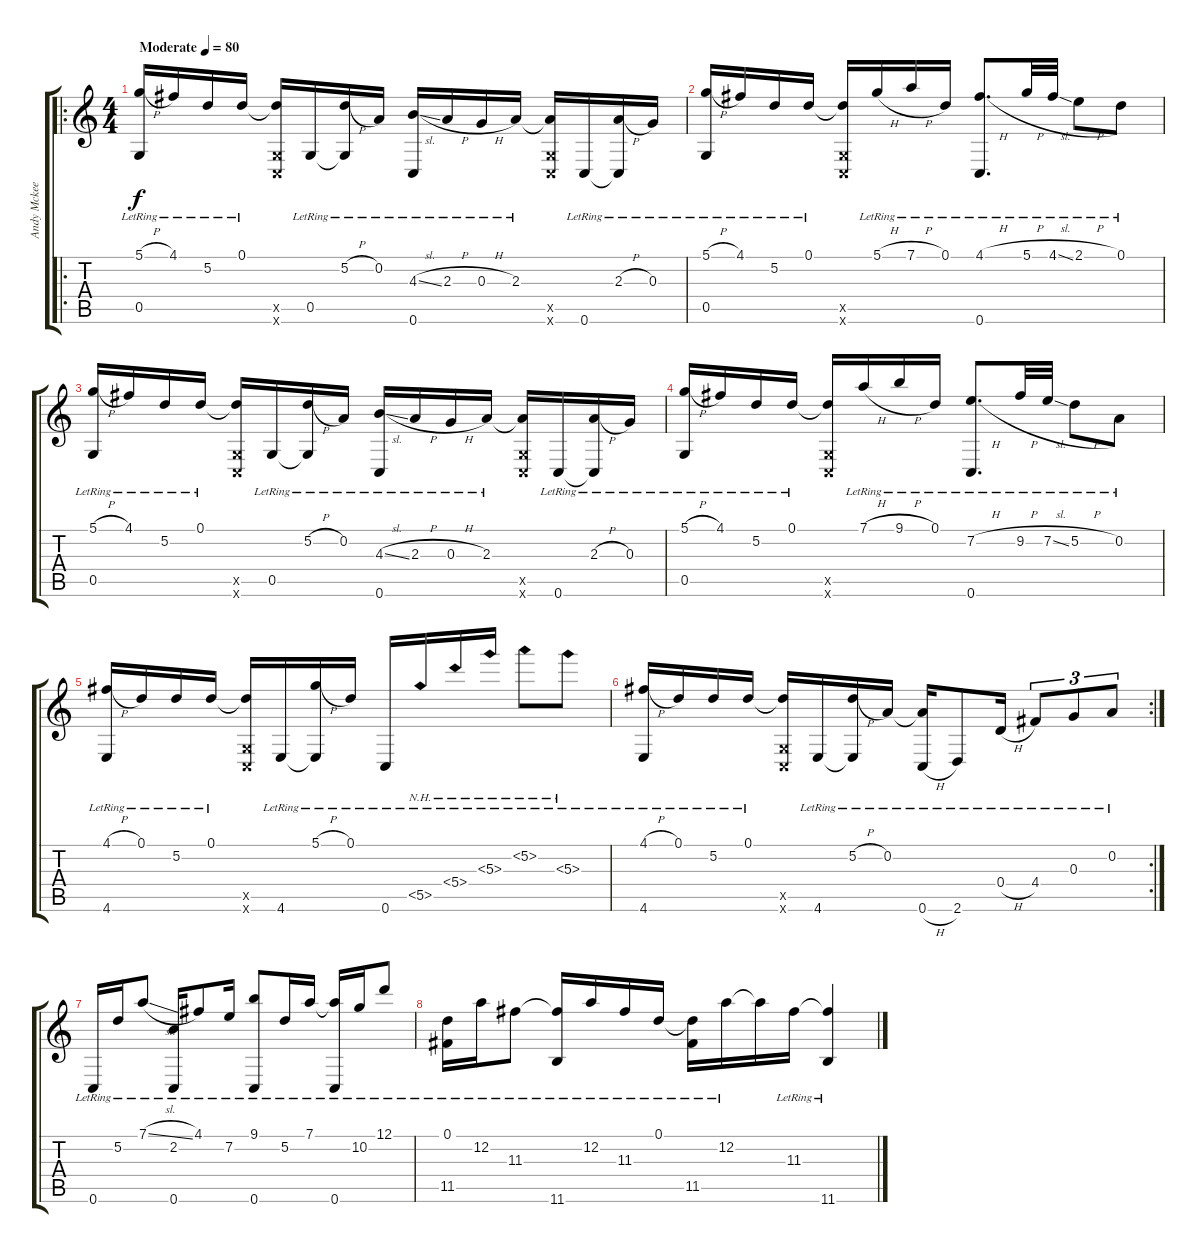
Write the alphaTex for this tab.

\track ("Andy Mckee" "Andy Mckee") {instrument acousticguitarsteel}
\staff {score tabs}
\tuning (D4 A3 G3 D3 G2 C2) {hide}
\ro
\ts (4 4)
\tempo (80 "Moderate")
\clef g2
\ks c
(5.1{h lr} 0.5{lr}).16{dy f instrument acousticguitarsteel} 4.1{lr}.16 5.2{lr}.16 0.1{lr}.16 (0.1{t} 0.5{x} 0.6{x}).16 0.5{lr}.16 (5.2{h lr} 0.5{t}).16 0.2{lr}.16 (4.3{sl lr} 0.6{lr}).16 2.3{h lr}.16 0.3{h lr}.16 2.3{lr}.16 (2.3{t} 0.5{x} 0.6{x}).16 0.6{lr}.16 (2.3{h lr} 0.6{t}).16 0.3{lr}.16 |
(5.1{h lr} 0.5{lr}).16 4.1{lr}.16 5.2{lr}.16 0.1{lr}.16 (0.1{t} 0.5{x} 0.6{x}).16 5.1{h lr}.16 7.1{h lr}.16 0.1{lr}.16 (4.1{h lr} 0.6{lr}).8{d} 5.1{h lr}.32 4.1{sl lr}.32 2.1{h lr}.8 0.1{lr}.8 |
(5.1{h lr} 0.5{lr}).16 4.1{lr}.16 5.2{lr}.16 0.1{lr}.16 (0.1{t} 0.5{x} 0.6{x}).16 0.5{lr}.16 (5.2{h lr} 0.5{t}).16 0.2{lr}.16 (4.3{sl lr} 0.6{lr}).16 2.3{h lr}.16 0.3{h lr}.16 2.3{lr}.16 (2.3{t} 0.5{x} 0.6{x}).16 0.6{lr}.16 (2.3{h lr} 0.6{t}).16 0.3{lr}.16 |
(5.1{h lr} 0.5{lr}).16 4.1{lr}.16 5.2{lr}.16 0.1{lr}.16 (0.1{t} 0.5{x} 0.6{x}).16 7.1{h lr}.16 9.1{h lr}.16 0.1{lr}.16 (7.2{h lr} 0.6{lr}).8{d} 9.2{h lr}.32 7.2{sl lr}.32 5.2{h lr}.8 0.2{lr}.8 |
(4.1{h lr} 4.6{lr}).16 0.1{lr}.16 5.2{lr}.16 0.1{lr}.16 (0.1{t} 0.5{x} 0.6{x}).16 4.6{lr}.16 (5.1{h lr} 4.6{t}).16 0.1{lr}.16 0.6{lr}.16 5.5{nh lr}.16 5.4{nh lr}.16 5.3{nh lr}.16 5.2{nh lr}.8 5.3{nh lr}.8 |
\rc 2
(4.1{h lr} 4.6{lr}).16 0.1{lr}.16 5.2{lr}.16 0.1{lr}.16 (0.1{t} 0.5{x} 0.6{x}).16 4.6{lr}.16 (5.2{h lr} 4.6{t}).16 0.2{lr}.16 (0.2{t} 0.6{h lr}).16 2.6{lr}.8 0.4{h lr}.16 4.4{lr}.8{tu (3 2)} 0.3{lr}.8{tu (3 2)} 0.2{lr}.8{tu (3 2)} |
0.6{lr}.16 5.2{lr}.16 7.1{sl lr}.8 (2.2{lr} 0.6{lr}).16 4.1{lr}.8 7.2{lr}.16 (9.1{lr} 0.6{lr}).8 5.2{lr}.16 7.1{lr}.16 (7.1{t} 0.6{lr}).16 10.2{lr}.16 12.1{lr}.8 |
(0.1{lr} 11.5{lr}).16 12.2{lr}.16 11.3{lr}.8 (11.3{t} 11.6{lr}).16 12.2{lr}.16 11.3{lr}.16 0.1{lr}.16 (0.1{t} 11.5{lr}).16 12.2{lr}.16 12.2{t}.16 11.3{lr}.16 (11.3{t} 11.6{lr}).4
